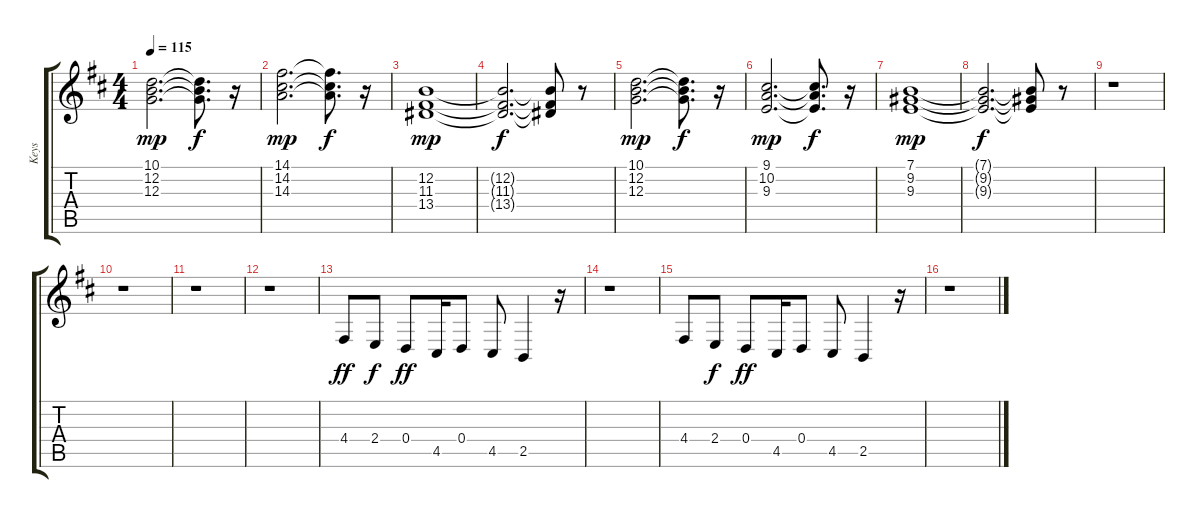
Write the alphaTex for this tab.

\track ("Keys" "Keys") {instrument drawbarorgan}
\staff {score tabs}
\tuning (E4 B3 G3 D3 A2 E2) {hide}
\ts (4 4)
\tempo 115
\clef g2
\ks d
(10.1 12.2 12.3).2{d dy mp} (10.1{t} 12.2{t} 12.3{t}).8{d dy f} r.16 |
(14.1 14.2 14.3).2{d dy mp} (14.1{t} 14.2{t} 14.3{t}).8{d dy f} r.16 |
(12.2 11.3 13.4).1{dy mp} |
(12.2{t} 11.3{t} 13.4{t}).2{d dy f} (12.2{t} 11.3{t} 13.4{t}).8 r.8 |
(10.1 12.2 12.3).2{d dy mp} (10.1{t} 12.2{t} 12.3{t}).8{d dy f} r.16 |
(9.1 10.2 9.3).2{d dy mp} (9.1{t} 10.2{t} 9.3{t}).8{d dy f} r.16 |
(7.1 9.2 9.3).1{dy mp} |
(7.1{t} 9.2{t} 9.3{t}).2{d dy f} (7.1{t} 9.2{t} 9.3{t}).8 r.8 |
r.1 |
r.1 |
r.1 |
r.1 |
4.4.8{dy ff} 2.4.8{dy f} 0.4.8{dy ff} 4.5.16 0.4.8 4.5.8 2.5.4 r.16 |
r.1 |
4.4.8 2.4.8{dy f} 0.4.8{dy ff} 4.5.16 0.4.8 4.5.8 2.5.4 r.16 |
r.1
